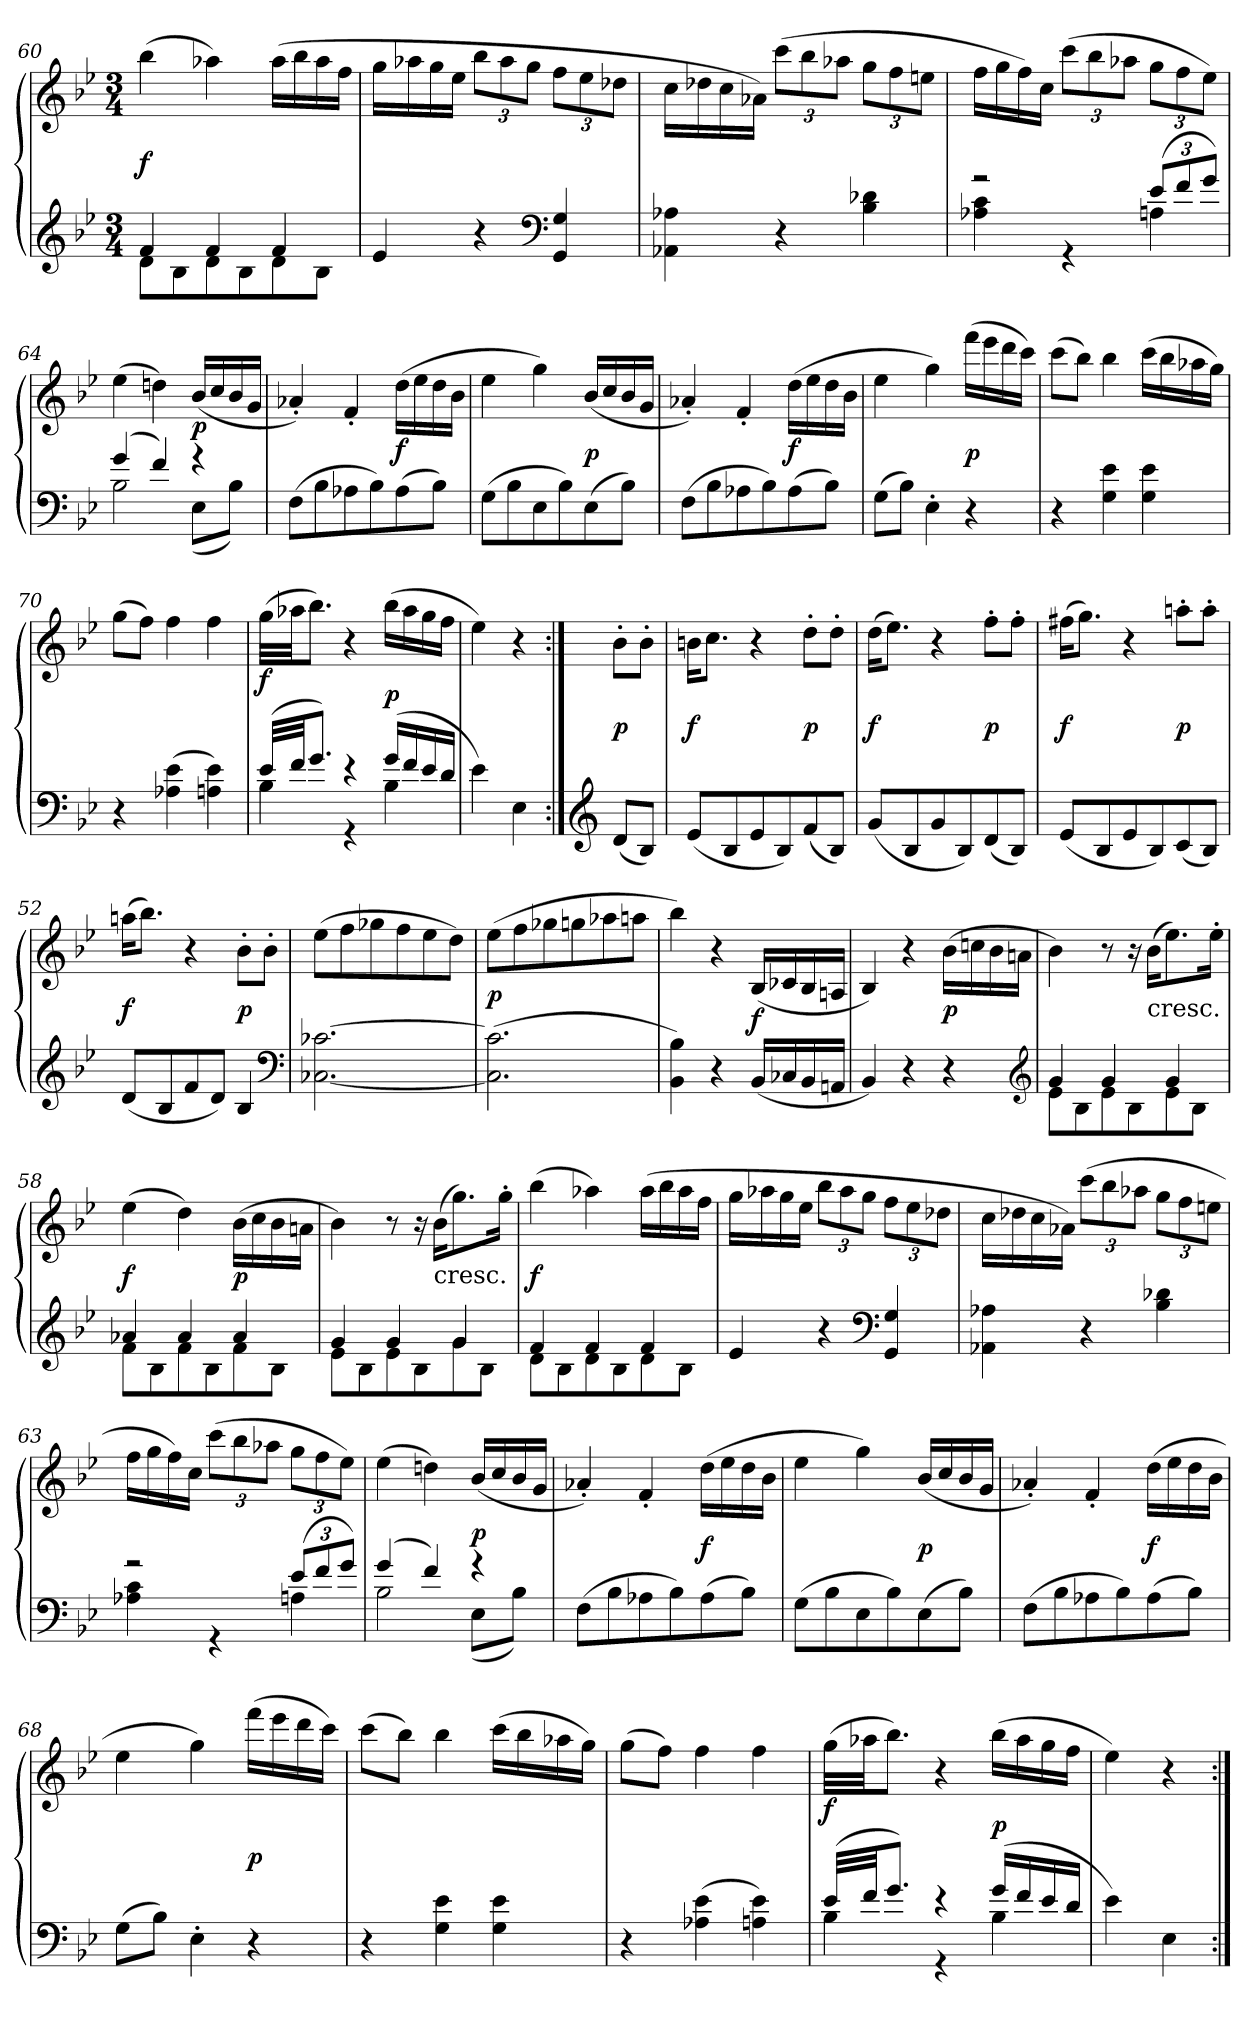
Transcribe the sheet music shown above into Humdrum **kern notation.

**kern	**kern	**dynam
*part1	*part1	*part1
*staff2	*staff1	*staff1/2
*clefG2	*clefG2	*
*k[b-e-]	*k[b-e-]	*
*B-:	*B-:	*
*M3/4	*M3/4	*
=60	=60	=60
*^	*	*
4f/	8d\L	(4bb-\	f
.	8B-\	.	.
4f/	8d\	4aa-\)	.
.	8B-\	.	.
4f/	8d\	(16aa-\LL	.
.	.	16bb-\	.
.	8B-\J	16aa-\	.
.	.	16ff\JJ	.
*v	*v	*	*
=61	=61	=61
4e-/	16gg\LL	.
.	16aa-\	.
.	16gg\	.
.	16ee-\JJ	.
4r	12bb-\L	.
.	12aa-\	.
.	12gg\J	.
*clefF4	*	*
4GG/ 4G/	12ff\L	.
.	12ee-\	.
.	12dd-X\J	.
=62	=62	=62
4AA-\ 4A-\	16cc\LL	.
.	16dd-X\	.
.	16cc\	.
.	16a-\JJ)	.
4r	(12ccc\L	.
.	12bb-\	.
.	12aa-\J	.
4B-\ 4d-X\	12gg\L	.
.	12ff\	.
.	12een\J	.
=63	=63	=63
*^	*	*
2r	4A-\ 4c\	16ff\LL	.
.	.	16gg\	.
.	.	16ff\)	.
.	.	16cc\JJ	.
.	4r	(12ccc\L	.
.	.	12bb-\	.
.	.	12aa-\J	.
(12e-/L	4An\	12gg\L	.
12f/	.	12ff\	.
12g/J)	.	12ee-\J)	.
=64	=64	=64	=64
(4g/	2B-\	(4ee-\	.
4f/)	.	4ddn\)	.
4r	(8E-\L	(16b-/LL	p
.	.	16cc/	.
.	8B-\J)	16b-/	.
.	.	16g/JJ	.
*v	*v	*	*
=65	=65	=65
(8F\L	4a-'/)	.
8B-\	.	.
8A-\	4f'/	.
8B-\)	.	.
(8A-\	(16dd\LL	f
.	16ee-\	.
8B-\J)	16dd\	.
.	16b-\JJ	.
=66	=66	=66
(8G\L	4ee-\	.
8B-\	.	.
8E-\	4gg\)	.
8B-\)	.	.
(8E-\	(16b-/LL	p
.	16cc/	.
8B-\J)	16b-/	.
.	16g/JJ	.
=67	=67	=67
(8F\L	4a-'/)	.
8B-\	.	.
8A-\	4f'/	.
8B-\)	.	.
(8A-\	(16dd\LL	f
.	16ee-\	.
8B-\J)	16dd\	.
.	16b-\JJ	.
=68	=68	=68
(8G\L	4ee-\	.
8B-\J)	.	.
4E-'\	4gg\)	.
4r	(16fff\LL	p
.	16eee-\	.
.	16ddd\	.
.	16ccc\JJ)	.
=69	=69	=69
4r	(8ccc\L	.
.	8bb-\J)	.
4G\ 4e-\	4bb-\	.
4G\ 4e-\	(16ccc\LL	.
.	16bb-\	.
.	16aa-\	.
.	16gg\JJ)	.
=70	=70	=70
4r	(8gg\L	.
.	8ff\J)	.
(4A-\ 4e-\	4ff\	.
4An\ 4e-\)	4ff\	.
=71	=71	=71
*^	*	*
(32e-/LLL	4B-\	(32gg\LLL	f
32f/JJ	.	32aa-\JJ	.
8.g/J)	.	8.bb-\J)	.
4r	4r	4r	.
(16g/LL	4B-\	(16bb-\LL	p
16f/	.	16aa-\	.
16e-/	.	16gg\	.
16d/JJ	.	16ff\JJ	.
*v	*v	*	*
=72	=72	=72
4e-\)	4ee-\)	.
4E-\	4r	.
=:|!	=:|!	=:|!
*clefG2	*	*
(8d/L	8b-'\L	p
8B-/J)	8b-'\J	.
=49	=49	=49
(8e-/L	16bn\KL	f
.	8.cc\J	.
8B-/	.	.
8e-/	4r	.
8B-/)	.	.
(8f/	8dd'\L	p
8B-/J)	8dd'\J	.
=50	=50	=50
(8g/L	(16dd\KL	f
.	8.ee-\J)	.
8B-/	.	.
8g/	4r	.
8B-/)	.	.
(8d/	8ff'\L	p
8B-/J)	8ff'\J	.
=51	=51	=51
(8e-/L	(16ff#X\KL	f
.	8.gg\J)	.
8B-/	.	.
8e-/	4r	.
8B-/)	.	.
(8c/	8aan'\L	p
8B-/J)	8aa'\J	.
=52	=52	=52
(8d/L	(16aan\KL	f
.	8.bb-\J)	.
8B-/	.	.
8f/	4r	.
8d/J)	.	.
4B-/	8b-'\L	p
.	8b-'\J	.
*clefF4	*	*
=53	=53	=53
[2.C-X\ [2.c-X\	(8ee-\L	.
.	8ff\	.
.	8gg-X\	.
.	8ff\	.
.	8ee-\	.
.	8dd\J)	.
=54	=54	=54
(2.C-]\ 2.c-]\	(8ee-\L	p
.	8ff\	.
.	8gg-X\	.
.	8ggn\	.
.	8aa-\	.
.	8aan\J	.
=55	=55	=55
4BB-\ 4B-\)	4bb-\)	.
4r	4r	.
(16BB-/LL	(16B-/LL	f
16C-X/	16c-X/	.
16BB-/	16B-/	.
16AAn/JJ	16An/JJ	.
=56	=56	=56
4BB-/)	4B-/)	.
4r	4r	.
4r	(16b-\LL	p
.	16ccn\	.
.	16b-\	.
.	16an\JJ	.
*clefG2	*	*
=57	=57	=57
*^	*	*
4g/	8e-\L	4b-\)	.
.	8B-\	.	.
4g/	8e-\	8r	.
.	8B-\	16r	.
!	!	!LO:TX:c:t=cresc.	!
.	.	(16b-\KL	.
4g/	8e-\	8.ee-\)	.
.	8B-\J	.	.
.	.	16ee-'\Jk	.
=58	=58	=58	=58
4a-/	8f\L	(4ee-\	f
.	8B-\	.	.
4a-/	8f\	4dd\)	.
.	8B-\	.	.
4a-/	8f\	(16b-\LL	p
.	.	16cc\	.
.	8B-\J	16b-\	.
.	.	16an\JJ	.
=59	=59	=59	=59
4g/	8e-\L	4b-\)	.
.	8B-\	.	.
4g/	8e-\	8r	.
.	8B-\	16r	.
!	!	!LO:TX:c:t=cresc.	!
.	.	(16b-\KL	.
4g/	8g\	8.gg\)	.
.	8B-\J	.	.
.	.	16gg'\Jk	.
=60	=60	=60	=60
4f/	8d\L	(4bb-\	f
.	8B-\	.	.
4f/	8d\	4aa-\)	.
.	8B-\	.	.
4f/	8d\	(16aa-\LL	.
.	.	16bb-\	.
.	8B-\J	16aa-\	.
.	.	16ff\JJ	.
*v	*v	*	*
=61	=61	=61
4e-/	16gg\LL	.
.	16aa-\	.
.	16gg\	.
.	16ee-\JJ	.
4r	12bb-\L	.
.	12aa-\	.
.	12gg\J	.
*clefF4	*	*
4GG/ 4G/	12ff\L	.
.	12ee-\	.
.	12dd-X\J	.
=62	=62	=62
4AA-\ 4A-\	16cc\LL	.
.	16dd-X\	.
.	16cc\	.
.	16a-\JJ)	.
4r	(12ccc\L	.
.	12bb-\	.
.	12aa-\J	.
4B-\ 4d-X\	12gg\L	.
.	12ff\	.
.	12een\J	.
=63	=63	=63
*^	*	*
2r	4A-\ 4c\	16ff\LL	.
.	.	16gg\	.
.	.	16ff\)	.
.	.	16cc\JJ	.
.	4r	(12ccc\L	.
.	.	12bb-\	.
.	.	12aa-\J	.
(12e-/L	4An\	12gg\L	.
12f/	.	12ff\	.
12g/J)	.	12ee-\J)	.
=64	=64	=64	=64
(4g/	2B-\	(4ee-\	.
4f/)	.	4ddn\)	.
4r	(8E-\L	(16b-/LL	p
.	.	16cc/	.
.	8B-\J)	16b-/	.
.	.	16g/JJ	.
*v	*v	*	*
=65	=65	=65
(8F\L	4a-'/)	.
8B-\	.	.
8A-\	4f'/	.
8B-\)	.	.
(8A-\	(16dd\LL	f
.	16ee-\	.
8B-\J)	16dd\	.
.	16b-\JJ	.
=66	=66	=66
(8G\L	4ee-\	.
8B-\	.	.
8E-\	4gg\)	.
8B-\)	.	.
(8E-\	(16b-/LL	p
.	16cc/	.
8B-\J)	16b-/	.
.	16g/JJ	.
=67	=67	=67
(8F\L	4a-'/)	.
8B-\	.	.
8A-\	4f'/	.
8B-\)	.	.
(8A-\	(16dd\LL	f
.	16ee-\	.
8B-\J)	16dd\	.
.	16b-\JJ	.
=68	=68	=68
(8G\L	4ee-\	.
8B-\J)	.	.
4E-'\	4gg\)	.
4r	(16fff\LL	p
.	16eee-\	.
.	16ddd\	.
.	16ccc\JJ)	.
=69	=69	=69
4r	(8ccc\L	.
.	8bb-\J)	.
4G\ 4e-\	4bb-\	.
4G\ 4e-\	(16ccc\LL	.
.	16bb-\	.
.	16aa-\	.
.	16gg\JJ)	.
=70	=70	=70
4r	(8gg\L	.
.	8ff\J)	.
(4A-\ 4e-\	4ff\	.
4An\ 4e-\)	4ff\	.
=71	=71	=71
*^	*	*
(32e-/LLL	4B-\	(32gg\LLL	f
32f/JJ	.	32aa-\JJ	.
8.g/J)	.	8.bb-\J)	.
4r	4r	4r	.
(16g/LL	4B-\	(16bb-\LL	p
16f/	.	16aa-\	.
16e-/	.	16gg\	.
16d/JJ	.	16ff\JJ	.
*v	*v	*	*
=72	=72	=72
4e-\)	4ee-\)	.
4E-\	4r	.
=:|!	=:|!	=:|!
*-	*-	*-
